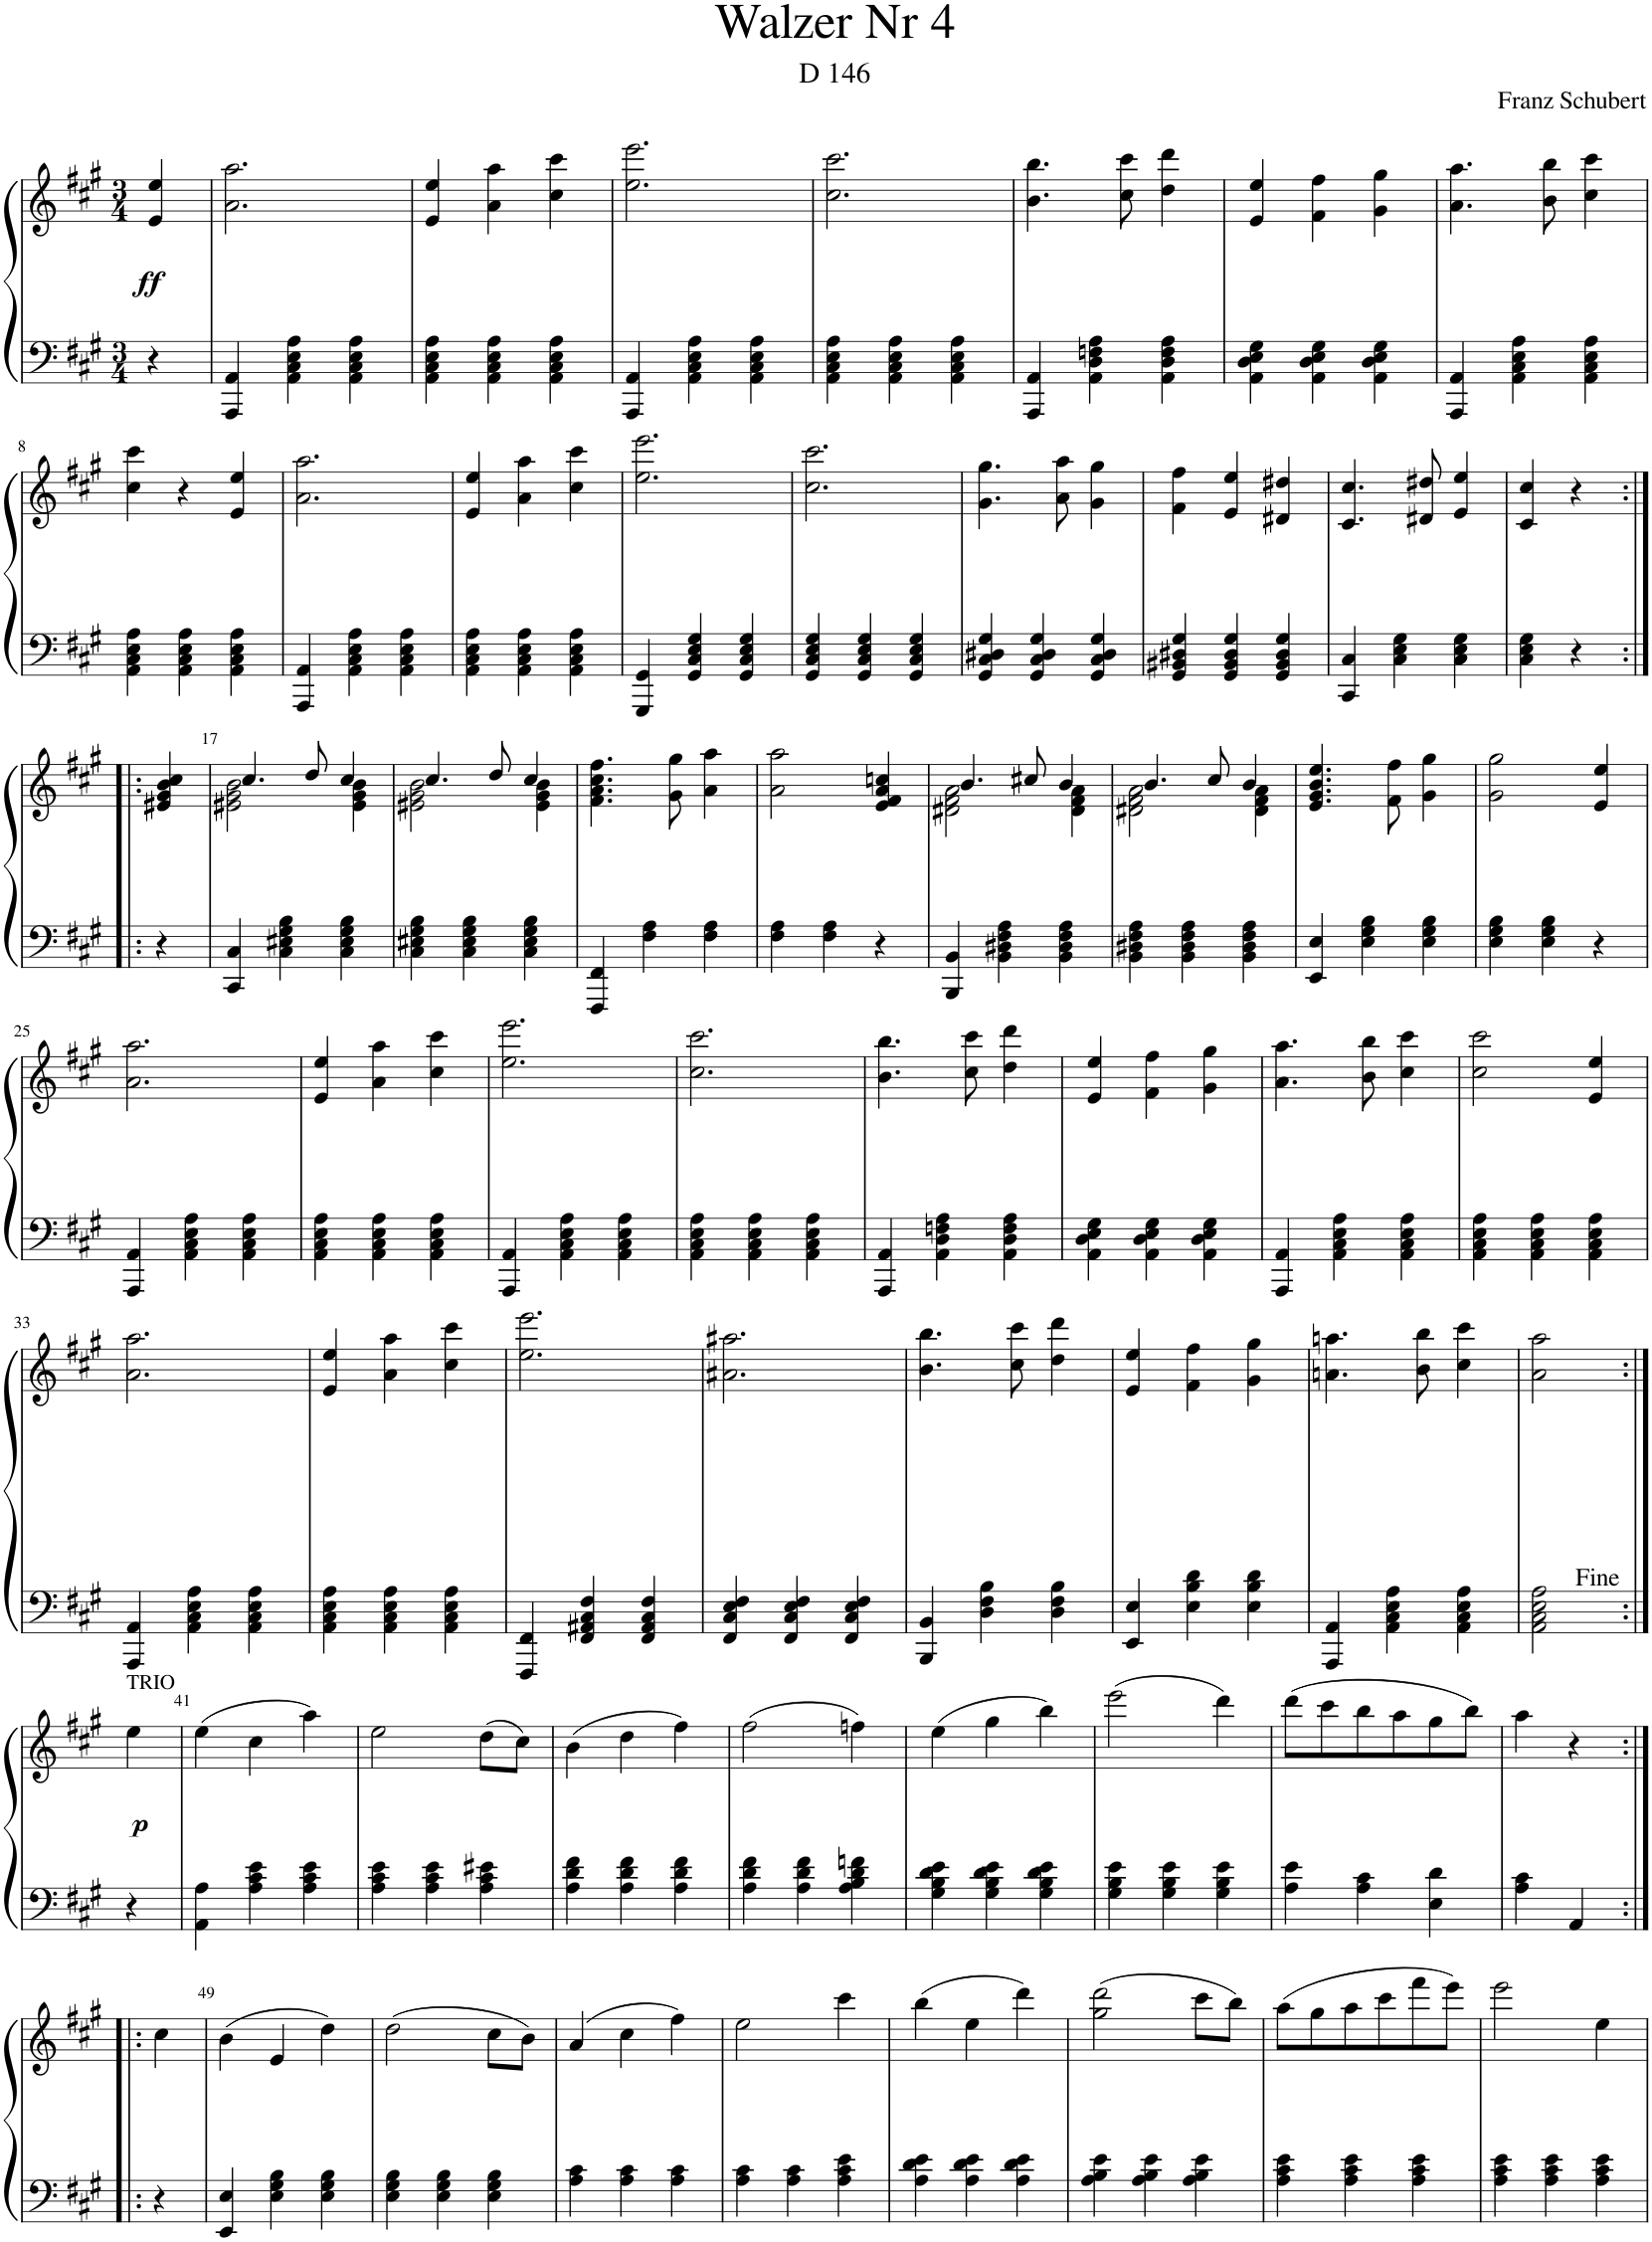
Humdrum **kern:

**kern	**kern	**dynam
*part1	*part1	*part1
*staff2	*staff1	*staff1/2
*I"Piano	*	*
*I'Pno.	*	*
*clefF4	*clefG2	*
*k[f#c#g#]	*k[f#c#g#]	*
*M3/4	*M3/4	*
=	=	=
!	!	!LO:DY:b
4r	4e/ 4ee/	ff
=1	=1	=1
4AAA/ 4AA/	2.a\ 2.aa\	.
4AA\ 4C#\ 4E\ 4A\	.	.
4AA\ 4C#\ 4E\ 4A\	.	.
=2	=2	=2
4AA\ 4C#\ 4E\ 4A\	4e/ 4ee/	.
4AA\ 4C#\ 4E\ 4A\	4a\ 4aa\	.
4AA\ 4C#\ 4E\ 4A\	4cc#\ 4ccc#\	.
=3	=3	=3
4AAA/ 4AA/	2.ee\ 2.eee\	.
4AA\ 4C#\ 4E\ 4A\	.	.
4AA\ 4C#\ 4E\ 4A\	.	.
=4	=4	=4
4AA\ 4C#\ 4E\ 4A\	2.cc#\ 2.ccc#\	.
4AA\ 4C#\ 4E\ 4A\	.	.
4AA\ 4C#\ 4E\ 4A\	.	.
=5	=5	=5
4AAA/ 4AA/	4.b\ 4.bb\	.
4AA\ 4D\ 4Fn\ 4A\	.	.
.	8cc#\ 8ccc#\	.
4AA\ 4D\ 4F\ 4A\	4dd\ 4ddd\	.
=6	=6	=6
4AA\ 4D\ 4E\ 4G#\	4e/ 4ee/	.
4AA\ 4D\ 4E\ 4G#\	4f#\ 4ff#\	.
4AA\ 4D\ 4E\ 4G#\	4g#\ 4gg#\	.
=7	=7	=7
4AAA/ 4AA/	4.a\ 4.aa\	.
4AA\ 4C#\ 4E\ 4A\	.	.
.	8b\ 8bb\	.
4AA\ 4C#\ 4E\ 4A\	4cc#\ 4ccc#\	.
!!LO:LB:g=z
=8	=8	=8
4AA\ 4C#\ 4E\ 4A\	4cc#\ 4ccc#\	.
4AA\ 4C#\ 4E\ 4A\	4r	.
4AA\ 4C#\ 4E\ 4A\	4e/ 4ee/	.
=9	=9	=9
4AAA/ 4AA/	2.a\ 2.aa\	.
4AA\ 4C#\ 4E\ 4A\	.	.
4AA\ 4C#\ 4E\ 4A\	.	.
=10	=10	=10
4AA\ 4C#\ 4E\ 4A\	4e/ 4ee/	.
4AA\ 4C#\ 4E\ 4A\	4a\ 4aa\	.
4AA\ 4C#\ 4E\ 4A\	4cc#\ 4ccc#\	.
=11	=11	=11
4GGG#/ 4GG#/	2.ee\ 2.eee\	.
4GG#/ 4C#/ 4E/ 4G#/	.	.
4GG#/ 4C#/ 4E/ 4G#/	.	.
=12	=12	=12
4GG#/ 4C#/ 4E/ 4G#/	2.cc#\ 2.ccc#\	.
4GG#/ 4C#/ 4E/ 4G#/	.	.
4GG#/ 4C#/ 4E/ 4G#/	.	.
=13	=13	=13
4GG#/ 4C#/ 4D#X/ 4G#/	4.g#\ 4.gg#\	.
4GG#/ 4C#/ 4D#/ 4G#/	.	.
.	8a\ 8aa\	.
4GG#/ 4C#/ 4D#/ 4G#/	4g#\ 4gg#\	.
=14	=14	=14
4GG#/ 4BB#X/ 4D#X/ 4G#/	4f#\ 4ff#\	.
4GG#/ 4BB#/ 4D#/ 4G#/	4e/ 4ee/	.
4GG#/ 4BB#/ 4D#/ 4G#/	4d#X/ 4dd#X/	.
=15	=15	=15
4CC#/ 4C#/	4.c#/ 4.cc#/	.
4C#\ 4E\ 4G#\	.	.
.	8d#X/ 8dd#X/	.
4C#\ 4E\ 4G#\	4e/ 4ee/	.
=16	=16	=16
4C#\ 4E\ 4G#\	4c#/ 4cc#/	.
4r	4r	.
!!LO:LB:g=z
=16X1:|!|:	=16X1:|!|:	=16X1:|!|:
4r	4e#X/ 4g#/ 4b/ 4cc#/	.
=17	=17	=17
*	*^	*
4CC#/ 4C#/	4.cc#/	2e#X\ 2g#\ 2b\	.
4C#\ 4E#X\ 4G#\ 4B\	.	.	.
.	8dd/	.	.
4C#\ 4E#\ 4G#\ 4B\	4cc#/	4e#\ 4g#\ 4b\	.
=18	=18	=18	=18
4C#\ 4E#X\ 4G#\ 4B\	4.cc#/	2e#X\ 2g#\ 2b\	.
4C#\ 4E#\ 4G#\ 4B\	.	.	.
.	8dd/	.	.
4C#\ 4E#\ 4G#\ 4B\	4cc#/	4e#\ 4g#\ 4b\	.
*	*v	*v	*
=19	=19	=19
4FFF#/ 4FF#/	4.f#\ 4.a\ 4.cc#\ 4.ff#\	.
4F#\ 4A\	.	.
.	8g#\ 8gg#\	.
4F#\ 4A\	4a\ 4aa\	.
=20	=20	=20
4F#\ 4A\	2a\ 2aa\	.
4F#\ 4A\	.	.
4r	4e/ 4f#/ 4a/ 4ccn/	.
=21	=21	=21
*	*^	*
4BBB/ 4BB/	4.b/	2d#X\ 2f#\ 2a\	.
4BB\ 4D#X\ 4F#\ 4A\	.	.	.
.	8cc#X/	.	.
4BB\ 4D#\ 4F#\ 4A\	4b/	4d#\ 4f#\ 4a\	.
=22	=22	=22	=22
4BB\ 4D#X\ 4F#\ 4A\	4.b/	2d#X\ 2f#\ 2a\	.
4BB\ 4D#\ 4F#\ 4A\	.	.	.
.	8cc#/	.	.
4BB\ 4D#\ 4F#\ 4A\	4b/	4d#\ 4f#\ 4a\	.
*	*v	*v	*
=23	=23	=23
4EE/ 4E/	4.e/ 4.g#/ 4.b/ 4.ee/	.
4E\ 4G#\ 4B\	.	.
.	8f#\ 8ff#\	.
4E\ 4G#\ 4B\	4g#\ 4gg#\	.
=24	=24	=24
4E\ 4G#\ 4B\	2g#\ 2gg#\	.
4E\ 4G#\ 4B\	.	.
4r	4e/ 4ee/	.
!!LO:LB:g=z
=25	=25	=25
4AAA/ 4AA/	2.a\ 2.aa\	.
4AA\ 4C#\ 4E\ 4A\	.	.
4AA\ 4C#\ 4E\ 4A\	.	.
=26	=26	=26
4AA\ 4C#\ 4E\ 4A\	4e/ 4ee/	.
4AA\ 4C#\ 4E\ 4A\	4a\ 4aa\	.
4AA\ 4C#\ 4E\ 4A\	4cc#\ 4ccc#\	.
=27	=27	=27
4AAA/ 4AA/	2.ee\ 2.eee\	.
4AA\ 4C#\ 4E\ 4A\	.	.
4AA\ 4C#\ 4E\ 4A\	.	.
=28	=28	=28
4AA\ 4C#\ 4E\ 4A\	2.cc#\ 2.ccc#\	.
4AA\ 4C#\ 4E\ 4A\	.	.
4AA\ 4C#\ 4E\ 4A\	.	.
=29	=29	=29
4AAA/ 4AA/	4.b\ 4.bb\	.
4AA\ 4D\ 4Fn\ 4A\	.	.
.	8cc#\ 8ccc#\	.
4AA\ 4D\ 4F\ 4A\	4dd\ 4ddd\	.
=30	=30	=30
4AA\ 4D\ 4E\ 4G#\	4e/ 4ee/	.
4AA\ 4D\ 4E\ 4G#\	4f#\ 4ff#\	.
4AA\ 4D\ 4E\ 4G#\	4g#\ 4gg#\	.
=31	=31	=31
4AAA/ 4AA/	4.a\ 4.aa\	.
4AA\ 4C#\ 4E\ 4A\	.	.
.	8b\ 8bb\	.
4AA\ 4C#\ 4E\ 4A\	4cc#\ 4ccc#\	.
=32	=32	=32
4AA\ 4C#\ 4E\ 4A\	2cc#\ 2ccc#\	.
4AA\ 4C#\ 4E\ 4A\	.	.
4AA\ 4C#\ 4E\ 4A\	4e/ 4ee/	.
!!LO:LB:g=z
=33	=33	=33
4AAA/ 4AA/	2.a\ 2.aa\	.
4AA\ 4C#\ 4E\ 4A\	.	.
4AA\ 4C#\ 4E\ 4A\	.	.
=34	=34	=34
4AA\ 4C#\ 4E\ 4A\	4e/ 4ee/	.
4AA\ 4C#\ 4E\ 4A\	4a\ 4aa\	.
4AA\ 4C#\ 4E\ 4A\	4cc#\ 4ccc#\	.
=35	=35	=35
4FFF#/ 4FF#/	2.ee\ 2.eee\	.
4FF#/ 4AA#X/ 4C#/ 4F#/	.	.
4FF#/ 4AA#/ 4C#/ 4F#/	.	.
=36	=36	=36
4FF#/ 4C#/ 4E/ 4F#/	2.a#X\ 2.aa#X\	.
4FF#/ 4C#/ 4E/ 4F#/	.	.
4FF#/ 4C#/ 4E/ 4F#/	.	.
=37	=37	=37
4BBB/ 4BB/	4.b\ 4.bb\	.
4D\ 4F#\ 4B\	.	.
.	8cc#\ 8ccc#\	.
4D\ 4F#\ 4B\	4dd\ 4ddd\	.
=38	=38	=38
4EE/ 4E/	4e/ 4ee/	.
4E\ 4B\ 4d\	4f#\ 4ff#\	.
4E\ 4B\ 4d\	4g#\ 4gg#\	.
=39	=39	=39
4AAA/ 4AA/	4.an\ 4.aan\	.
4AA\ 4C#\ 4E\ 4A\	.	.
.	8b\ 8bb\	.
4AA\ 4C#\ 4E\ 4A\	4cc#\ 4ccc#\	.
=40	=40	=40
2AA\ 2C#\ 2E\ 2A\	2a\ 2aa\	.
!!LO:LB:g=z
=40X2:|!	=40X2:|!	=40X2:|!
!	!LO:TX:a:t=TRIO	!
!	!	!LO:DY:a=2
4r	4ee\	p
=41	=41	=41
4AA\ 4A\	(4ee\	.
4A\ 4c#\ 4e\	4cc#\	.
4A\ 4c#\ 4e\	4aa\)	.
=42	=42	=42
4A\ 4c#\ 4e\	2ee\	.
4A\ 4c#\ 4e\	.	.
4A\ 4c#\ 4e#X\	(8dd\L	.
.	8cc#\J)	.
=43	=43	=43
4A\ 4d\ 4f#\	(4b\	.
4A\ 4d\ 4f#\	4dd\	.
4A\ 4d\ 4f#\	4ff#\)	.
=44	=44	=44
4A\ 4d\ 4f#\	(2ff#\	.
4A\ 4d\ 4f#\	.	.
4A\ 4B\ 4d\ 4fn\	4ffn\)	.
=45	=45	=45
4G#\ 4B\ 4d\ 4e\	(4ee\	.
4G#\ 4B\ 4d\ 4e\	4gg#\	.
4G#\ 4B\ 4d\ 4e\	4bb\)	.
=46	=46	=46
4G#\ 4B\ 4e\	(2eee\	.
4G#\ 4B\ 4e\	.	.
4G#\ 4B\ 4e\	4ddd\)	.
=47	=47	=47
4A\ 4e\	(8ddd\L	.
.	8ccc#\	.
4A\ 4c#\	8bb\	.
.	8aa\	.
4E\ 4d\	8gg#\	.
.	8bb\J)	.
=48	=48	=48
4A\ 4c#\	4aa\	.
4AA/	4r	.
!!LO:LB:g=z
=48X3:|!|:	=48X3:|!|:	=48X3:|!|:
4r	4cc#\	.
=49	=49	=49
4EE/ 4E/	(4b\	.
4E\ 4G#\ 4B\	4e/	.
4E\ 4G#\ 4B\	4dd\)	.
=50	=50	=50
4E\ 4G#\ 4B\	(2dd\	.
4E\ 4G#\ 4B\	.	.
4E\ 4G#\ 4B\	8cc#\L	.
.	8b\J)	.
=51	=51	=51
4A\ 4c#\	(4a/	.
4A\ 4c#\	4cc#\	.
4A\ 4c#\	4ff#\)	.
=52	=52	=52
4A\ 4c#\	2ee\	.
4A\ 4c#\	.	.
4A\ 4c#\ 4e\	4ccc#\	.
=53	=53	=53
4A\ 4d\ 4e\	(4bb\	.
4A\ 4d\ 4e\	4ee\	.
4A\ 4d\ 4e\	4ddd\)	.
=54	=54	=54
4A\ 4B\ 4e\	(2gg#\ 2ddd\	.
4A\ 4B\ 4e\	.	.
4A\ 4B\ 4e\	8ccc#\L	.
.	8bb\J)	.
=55	=55	=55
4A\ 4c#\ 4e\	(8aa\L	.
.	8gg#\	.
4A\ 4c#\ 4e\	8aa\	.
.	8ccc#\	.
4A\ 4c#\ 4e\	8fff#\	.
.	8eee\J)	.
=56	=56	=56
4A\ 4c#\ 4e\	2eee\	.
4A\ 4c#\ 4e\	.	.
4A\ 4c#\ 4e\	4ee\	.
=	=	=
*-	*-	*-
